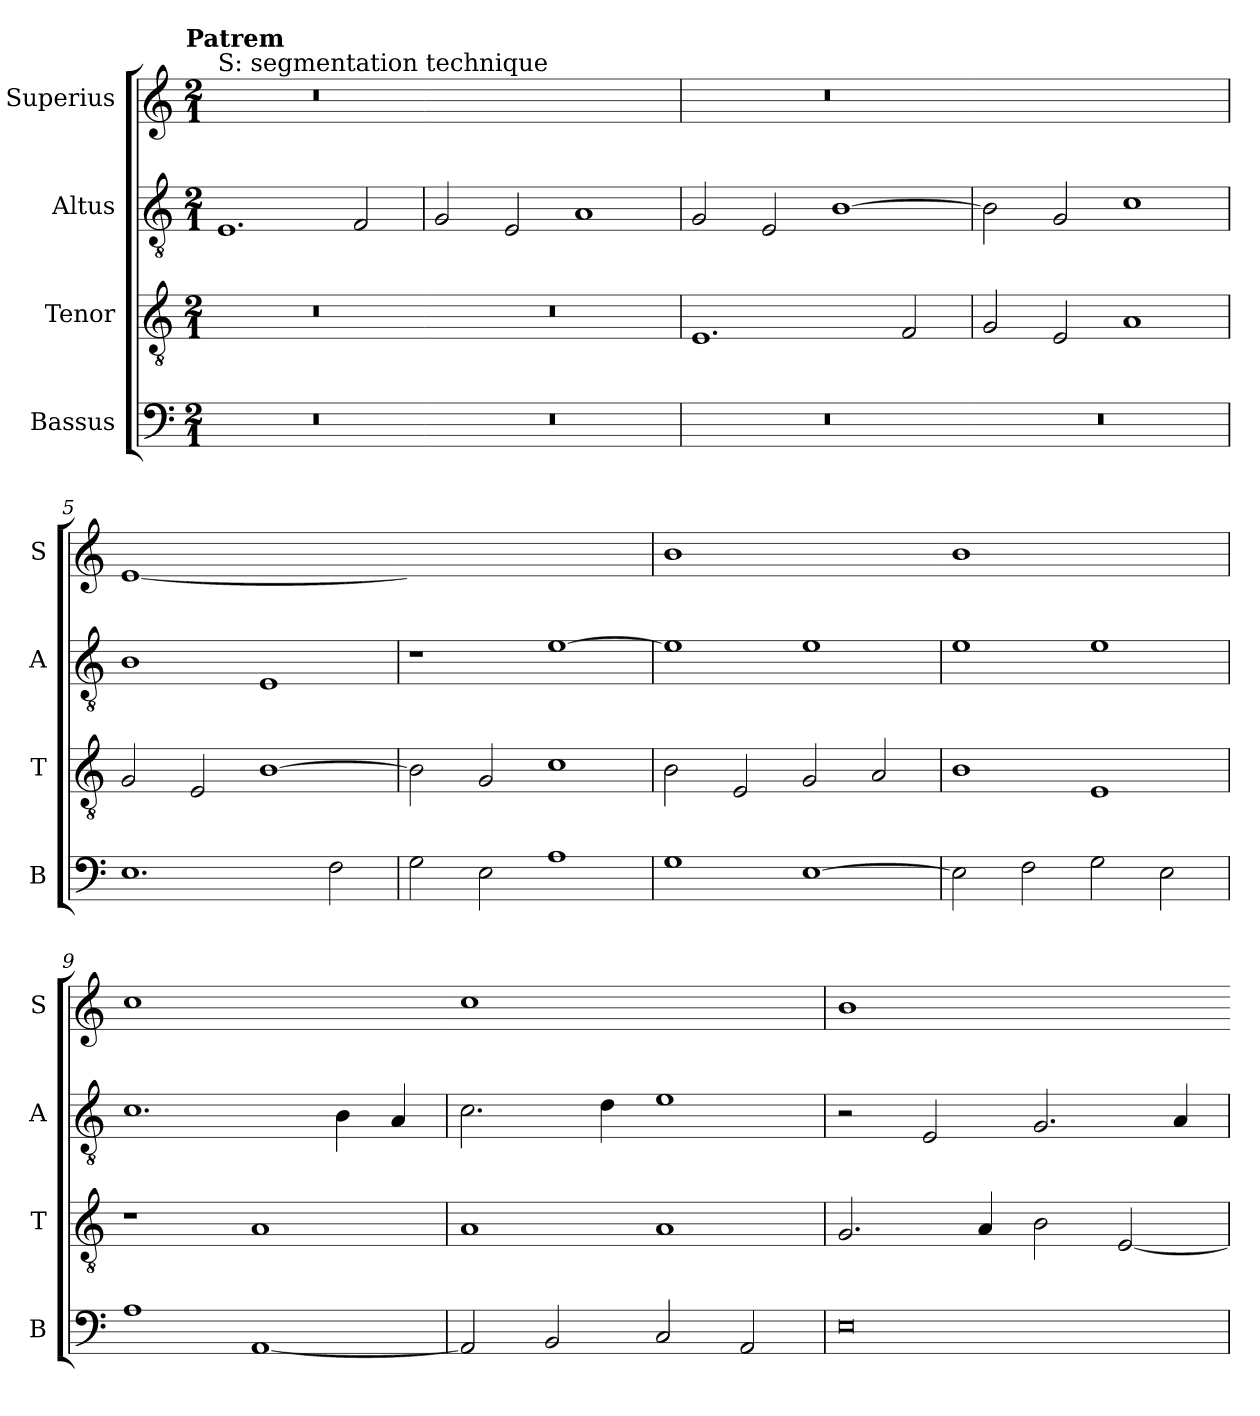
**kern	**kern	**kern	**kern
*part4	*part3	*part2	*part1
*staff4	*staff3	*staff2	*staff1
*I"Bassus	*I"Tenor	*I"Altus	*I"Superius
*I'B	*I'T	*I'A	*I'S
*clefF4	*clefGv2	*clefGv2	*clefG2
*k[]	*k[]	*k[]	*k[]
!!LO:TX:omd:t=Patrem
*M2/1	*M2/1	*M2/1	*M2/1
=1	=1	=1	=1
!	!	!	!LO:TX:a:t=S&colon; segmentation technique
!	!	!	!LO:N:vis=1
0r	0r	1.E	0r
.	.	2F/	.
=2	=2	=2	=2-
!	!	!	!LO:N:vis=1
0r	0r	2G/	0ryy
.	.	2E/	.
.	.	1A	.
=3	=3	=3	=3
!	!	!	!LO:N:vis=1
0r	1.E	2G/	0r
.	.	2E/	.
.	.	[1B	.
.	2F/	.	.
=4	=4	=4	=4-
!	!	!	!LO:N:vis=1
0r	2G/	2B\]	0ryy
.	2E/	2G/	.
.	1A	1c	.
=5	=5	=5	=5
!	!	!	!LO:N:vis=1
1.E	2G/	1B	[0e
.	2E/	.	.
.	[1B	1E	.
2F\	.	.	.
=6	=6	=6	=6-
!	!	!	!LO:N:vis=1
2G\	2B\]	1r	0eyy]
2E\	2G/	.	.
1A	1c	[1e	.
=7	=7	=7	=7
!	!	!	!LO:N:vis=1
1G	2B\	1e]	0b
.	2E/	.	.
[1E	2G/	1e	.
.	2A/	.	.
=8	=8	=8	=8-
!	!	!	!LO:N:vis=1
2E\]	1B	1e	0b
2F\	.	.	.
2G\	1E	1e	.
2E\	.	.	.
=9	=9	=9	=9
!	!	!	!LO:N:vis=1
1A	1r	1.c	0cc
[1AA	1A	.	.
.	.	4B\	.
.	.	4A/	.
=10	=10	=10	=10-
!	!	!	!LO:N:vis=1
2AA/]	1A	2.c\	0cc
2BB/	.	.	.
.	.	4d\	.
2C/	1A	1e	.
2AA/	.	.	.
=11	=11	=11	=11
!	!	!	!LO:N:vis=1
0E	2.G/	2r	0b
.	.	2E/	.
.	4A/	.	.
.	2B\	2.G/	.
.	[2E/	.	.
.	.	4A/	.
=	=	=	=-
*-	*-	*-	*-
